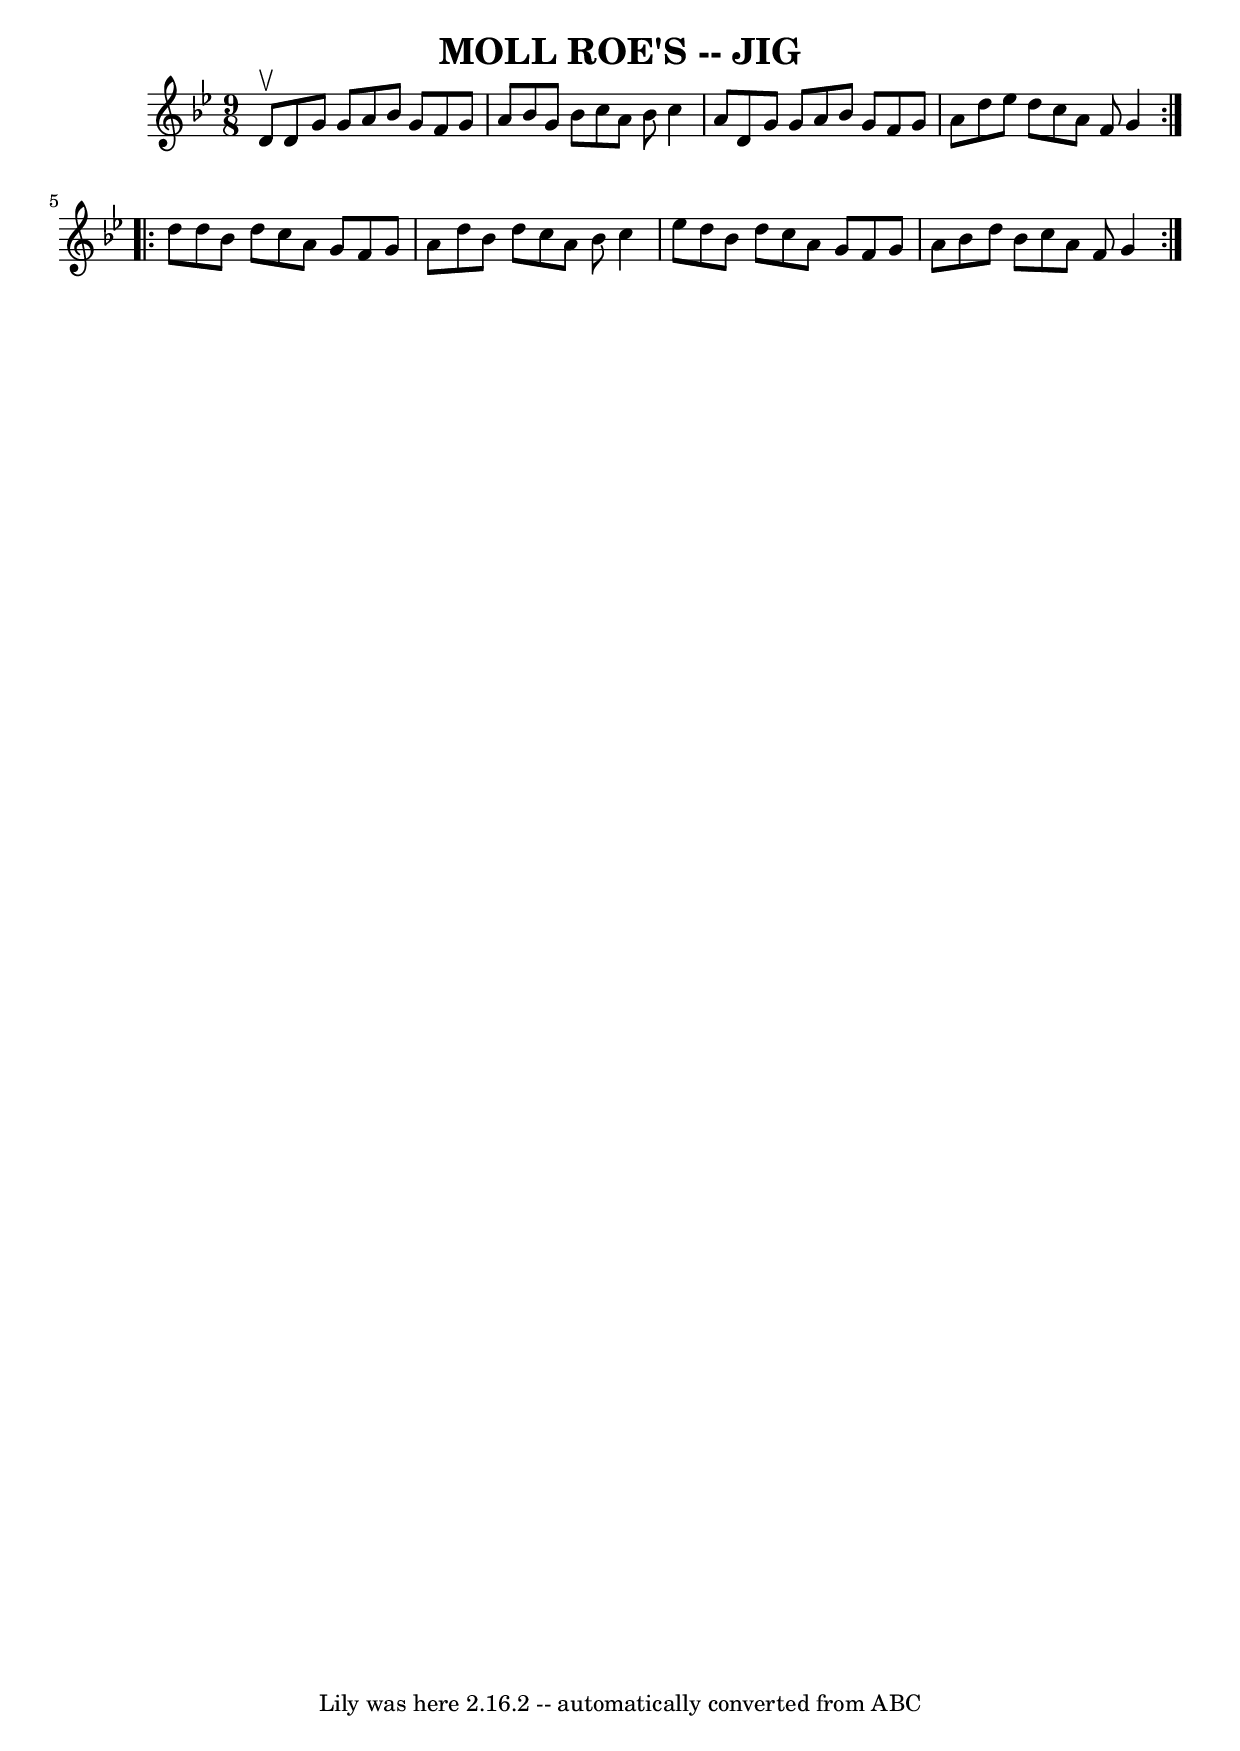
\version "2.7.40"
\include "Mammoth.ily"
\header {
	%% book = "Ryan's Mammoth Collection of Fiddle Tunes"
	crossRefNumber = "1"
	footnotes = ""
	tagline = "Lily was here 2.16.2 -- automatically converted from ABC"
	title = "MOLL ROE'S -- JIG"
}
voicedefault =  {


\repeat volta 2 {
\time 9/8 
\key g \minor d'8^\upbow       |
 d'8 g'8 g'8 a'8 
 bes'8 g'8 f'8 g'8 a'8    |
 bes'8 g'8 bes'8    
c''8 a'8 bes'8 c''4 a'8    |
 d'8 g'8 g'8 a'8    
bes'8 g'8 f'8 g'8 a'8    |
 d''8 ees''8 d''8 c''8  
 a'8 f'8 g'4    }     \repeat volta 2 { d''8        |
 d''8    
bes'8 d''8 c''8 a'8 g'8 f'8 g'8 a'8    |
 d''8    
bes'8 d''8 c''8 a'8 bes'8 c''4 ees''8    |
 d''8    
bes'8 d''8 c''8 a'8 g'8 f'8 g'8 a'8    |
 bes'8    
d''8 bes'8 c''8 a'8 f'8 g'4    }   
}

\score{
    <<

	\context Staff="default"
	{
	    \voicedefault 
	}

    >>
	\layout {
	}
	\midi {}
}
